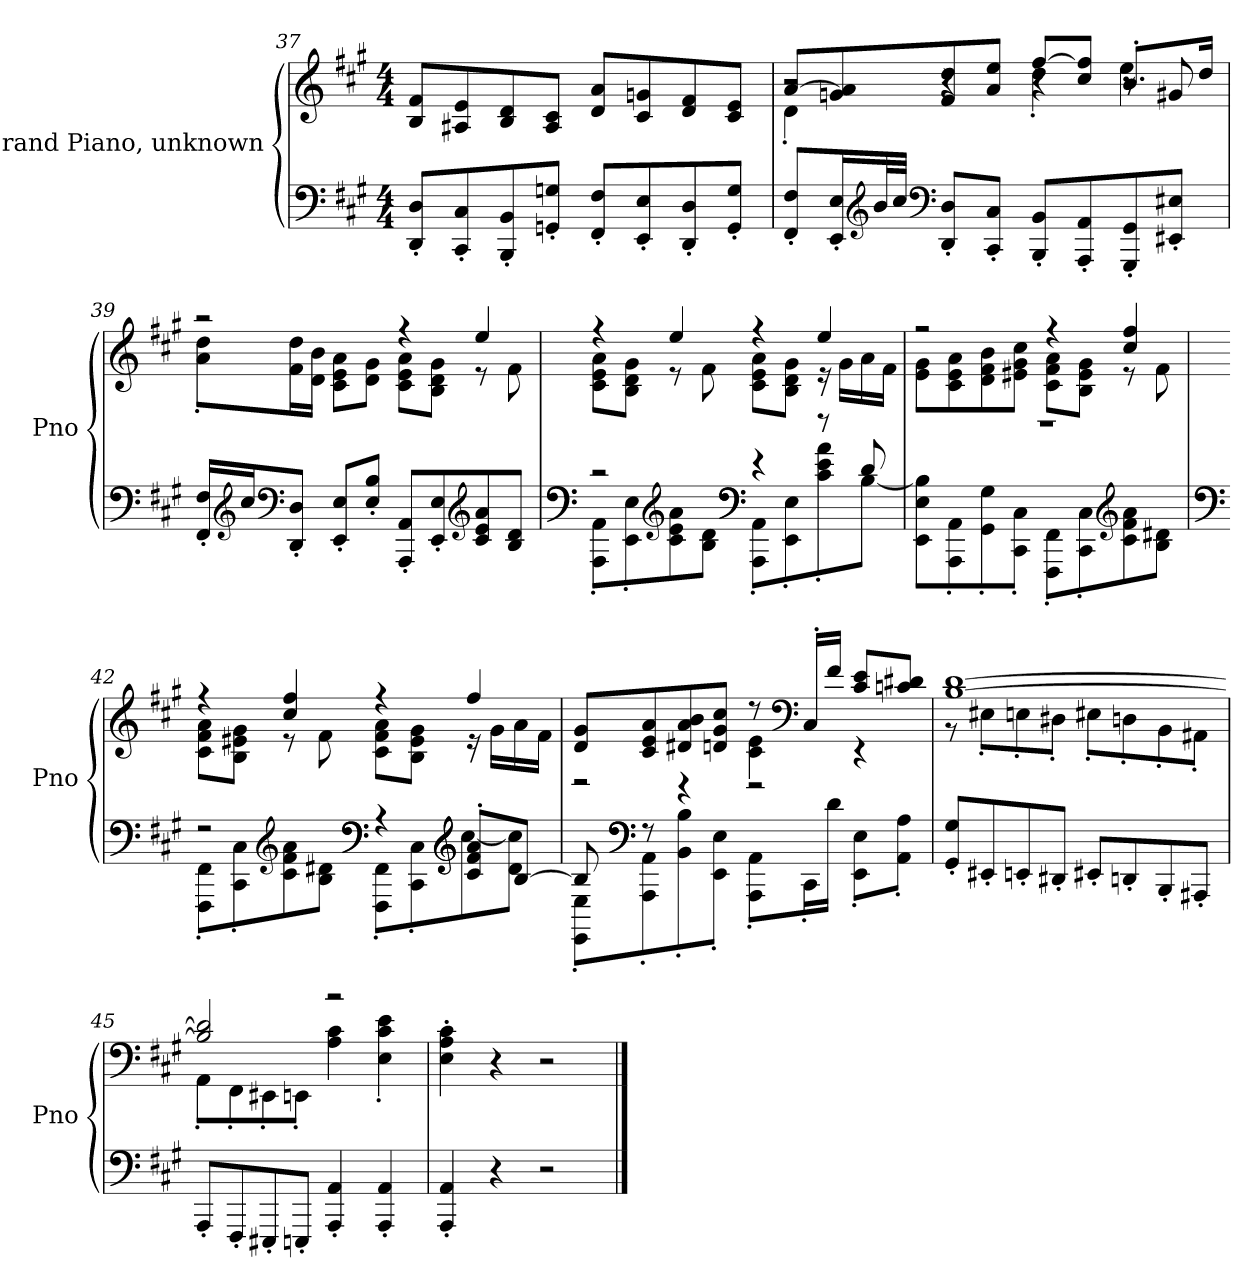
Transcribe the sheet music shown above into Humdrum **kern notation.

**kern	**kern
*part1	*part1
*staff2	*staff1
*I"Grand Piano, unknown	*
*I'Pno	*
*clefF4	*clefG2
*k[f#c#g#]	*k[f#c#g#]
*M4/4	*M4/4
=37	=37
8DD/' 8D/'L	8B/ 8f#/L
8CC#/' 8C#/'	8A#X/ 8e/
8BBB/' 8BB/'	8B/ 8d/
8GGn/' 8Gn/'J	8A#/ 8c#/J
8FF#/' 8F#/'L	8d/ 8a/L
8EE/' 8E/'	8c#/ 8gn/
8DD/' 8D/'	8d/ 8f#/
8GG/' 8G/'J	8c#/ 8e/J
!!LO:LB:g=z
=38	=38
*	*^
*	*	*^
8FF#/' 8F#/'L	[8a/L	4d'\	2r
16EE/' 16E/'L	8gn/ 8a/]	.	.
*clefG2	*	*	*
32b/L	.	.	.
32cc#/JJJ	.	.	.
*clefF4	*	*	*
8DD/' 8D/'L	8f#/ 8dd/	4r	.
8CC#/' 8C#/'J	8a/ 8ee/J	.	.
8BBB/' 8BB/'L	[8ff#/L	4dd'\	4r
8AAA/' 8AA/'	8cc#/ 8ff#/]J	.	.
8GGG#/' 8GG#/'	8.b'/L	4ee\	8r
8EE#X/' 8E#X/'J	.	.	8g#X/
.	16dd/Jk	.	.
*	*	*v	*v
=39	=39	=39
16FF#/' 16F#/'LL	2r	8a\' 8dd\'L
*clefG2	*	*
16cc#/J	.	.
*clefF4	*	*
8DD/' 8D/'J	.	16f#\ 16dd\L
.	.	16d\ 16b\JJ
8EE/' 8E/'L	.	8c#\ 8e\ 8a\L
8E/' 8B/'J	.	8d\ 8g#\J
8AAA/' 8AA/'L	4r	8c#\ 8e\ 8a\L
8EE/' 8E/'	.	8B\ 8d\ 8g#\J
*clefG2	*	*
8c#/ 8e/ 8a/	4ee/	8r
8B/ 8d/J	.	8f#\
!!LO:LB:g=z	!!
=40	=40	=40
*clefF4	*	*
*^	*	*
2r	8AAA\' 8AA\'L	4r	8c#\ 8e\ 8a\L
.	8EE\' 8E\'	.	8B\ 8d\ 8g#\J
*clefG2	*	*	*
.	8c#\ 8e\ 8a\	4ee/	8r
.	8B\ 8d\J	.	8f#\
*clefF4	*	*	*
4r	8AAA\' 8AA\'L	4r	8c#\ 8e\ 8a\L
.	8EE\' 8E\'	.	8B\ 8d\ 8g#\J
8r	8c#\' 8e\' 8a\'	4ee/	16r
.	.	.	16g#\LL
8d/	[8B\J	.	16a\
.	.	.	16f#\JJ
=41	=41	=41	=41
1r	8EE\ 8E\ 8B\]L	2r	8e\ 8g#\L
.	8AAA\' 8AA\'	.	8c#\ 8e\ 8a\
.	8GG#\' 8G#\'	.	8d\ 8f#\ 8b\
.	8CC#\' 8C#\'J	.	8e#X\ 8g#\ 8cc#\J
.	8FFF#\' 8FF#\'L	4r	8c#\ 8f#\ 8a\L
.	8CC#\' 8C#\'	.	8B\ 8e#\ 8g#\J
*clefG2	*	*	*
.	8c#\ 8f#\ 8a\	4cc#/ 4ff#/	8r
.	8B\ 8d#X\J	.	8f#\
=42	=42	=42	=42
*clefF4	*	*	*
2r	8FFF#\' 8FF#\'L	4r	8c#\ 8f#\ 8a\L
.	8CC#\' 8C#\'	.	8B\ 8e#X\ 8g#\J
*clefG2	*	*	*
.	8c#\ 8f#\ 8a\	4cc#/ 4ff#/	8r
.	8B\ 8d#X\J	.	8f#\
*clefF4	*	*	*
4r	8FFF#\' 8FF#\'L	4r	8c#\ 8f#\ 8a\L
.	8CC#\' 8C#\'	.	8B\ 8e#\ 8g#\J
*clefG2	*	*	*
8c#/' 8f#/' 8a/'L	[8cc#\	4ff#/	16r
.	.	.	16g#\LL
[8B/J	8d#\ 8cc#\]J	.	16a\
.	.	.	16f#\JJ
!!LO:LB:g=z	!!
=43	=43	=43	=43
8B/]	8EE\' 8E\'L	8d/ 8g#/L	2r
*clefF4	*	*	*
8r	8AAA\' 8AA\'	8c#/ 8e/ 8a/	.
4r	8BB\' 8B\'	8d#X/ 8a/ 8b/	.
.	8EE\' 8E\'J	8dn/ 8g#/ 8cc#/J	.
2r	8AAA\' 8AA\'L	8r	4c#\ 4e\
*	*	*clefF4	*
.	16CC#'\L	16C#'/LL	.
.	16d\JJ	16f#/JJ	.
.	8EE\' 8E\'L	8c#/ 8e/L	4r
.	8AA\' 8A\'J	8cn/ 8d#X/J	.
*v	*v	*	*
=44	=44	=44
8GG#/' 8G#/'L	[1B [1d	8r
8EE#X'/	.	8E#X'\L
8EEn'/	.	8En'\
8DD#X'/J	.	8D#X'\J
8EE#X'/L	.	8E#X'\L
8DDn'/	.	8Dn'\
8BBB'/	.	8BB'\
8AAA#X'/J	.	8AA#X'\J
=45	=45	=45
8AAA'/L	2B/] 2d/]	8AA'\L
8FFF#'/	.	8FF#'\
8EEE#X'/	.	8EE#X'\
8EEEn'/J	.	8EEn'\J
4AAA/' 4AA/'	2r	4A\ 4c#\
4AAA/' 4AA/'	.	4E\' 4c#\' 4e\'
*	*v	*v
!!LO:PB:g=z
=46	=46
4AAA/' 4AA/'	4E\' 4A\' 4c#\'
4r	4r
2r	2r
==	==
*-	*-
